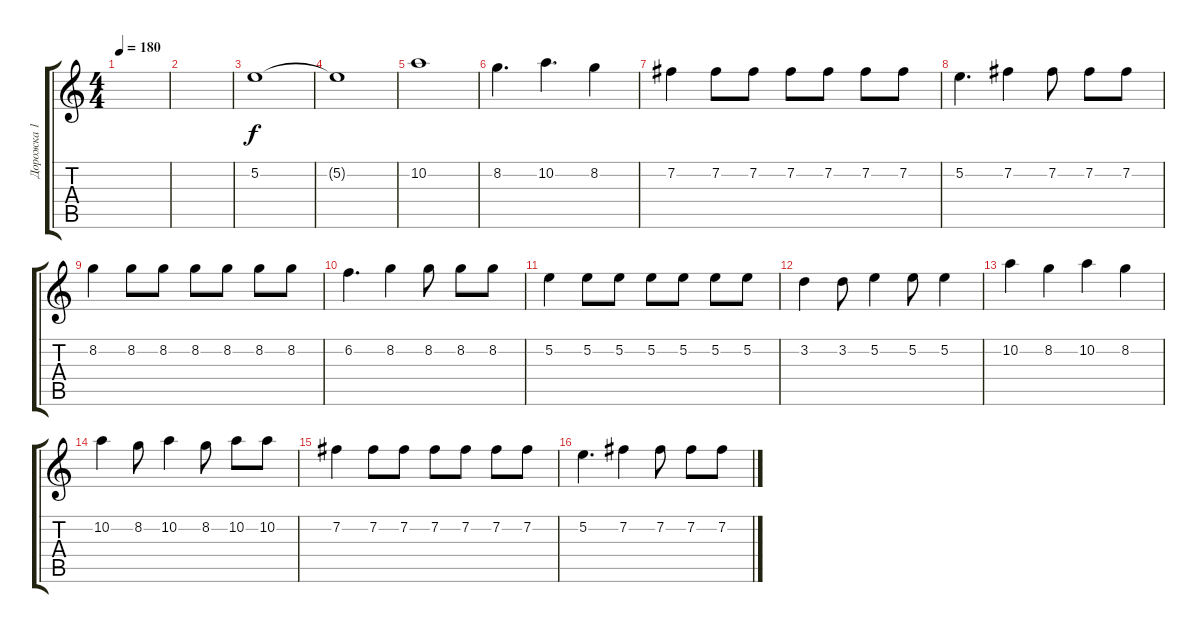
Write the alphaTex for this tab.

\track ("Дорожка 1" "Дорожка 1") {instrument distortionguitar}
\staff {score tabs}
\tuning (E4 B3 G3 D3 A2 E2) {hide}
\ts (4 4)
\tempo 180
\clef g2
\ks c
|
|
5.2.1 |
5.2{t}.1 |
10.2.1 |
8.2.4{d} 10.2.4{d} 8.2.4 |
7.2.4 7.2.8 7.2.8 7.2.8 7.2.8 7.2.8 7.2.8 |
5.2.4{d} 7.2.4 7.2.8 7.2.8 7.2.8 |
8.2.4 8.2.8 8.2.8 8.2.8 8.2.8 8.2.8 8.2.8 |
6.2.4{d} 8.2.4 8.2.8 8.2.8 8.2.8 |
5.2.4 5.2.8 5.2.8 5.2.8 5.2.8 5.2.8 5.2.8 |
3.2.4 3.2.8 5.2.4 5.2.8 5.2.4 |
10.2.4 8.2.4 10.2.4 8.2.4 |
10.2.4 8.2.8 10.2.4 8.2.8 10.2.8 10.2.8 |
7.2.4 7.2.8 7.2.8 7.2.8 7.2.8 7.2.8 7.2.8 |
5.2.4{d} 7.2.4 7.2.8 7.2.8 7.2.8
